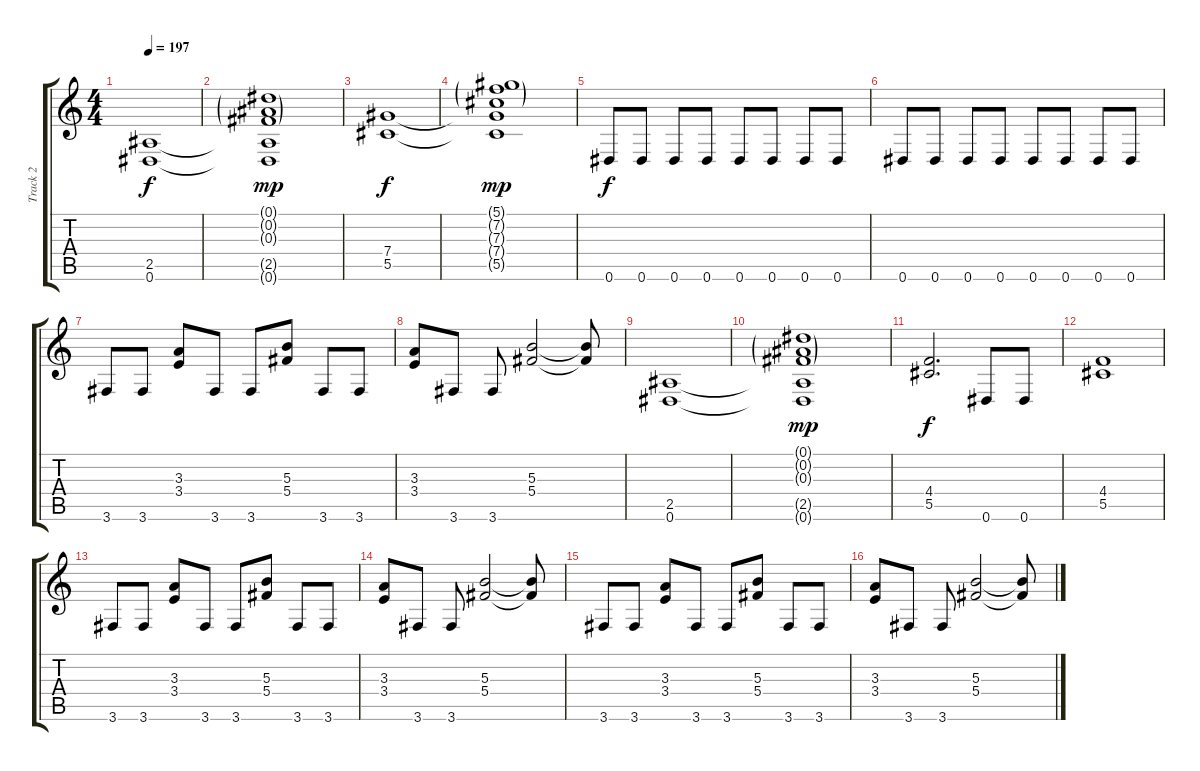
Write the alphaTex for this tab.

\track ("Track 2" "Track 2") {instrument overdrivenguitar}
\staff {score tabs}
\tuning (Eb4 Bb3 Gb3 Db3 Ab2 Eb2) {hide}
\ts (4 4)
\tempo 197
\clef g2
\ks c
(2.5 0.6).1{dy f} |
(0.1{g} 0.2{g} 0.3{g} 2.5{t} 0.6{t}).1{dy mp} |
(7.4 5.5).1{dy f} |
(5.1{g} 7.2{g} 7.3{g} 7.4{t} 5.5{t}).1{dy mp} |
0.6.8{dy f} 0.6.8 0.6.8 0.6.8 0.6.8 0.6.8 0.6.8 0.6.8 |
0.6.8 0.6.8 0.6.8 0.6.8 0.6.8 0.6.8 0.6.8 0.6.8 |
3.6.8 3.6.8 (3.3 3.4).8 3.6.8 3.6.8 (5.3 5.4).8 3.6.8 3.6.8 |
(3.3 3.4).8 3.6.8 3.6.8 (5.3 5.4).2 (5.3{t} 5.4{t}).8 |
(2.5 0.6).1 |
(0.1{g} 0.2{g} 0.3{g} 2.5{t} 0.6{t}).1{dy mp} |
(4.4 5.5).2{d dy f} 0.6.8 0.6.8 |
(4.4 5.5).1 |
3.6.8 3.6.8 (3.3 3.4).8 3.6.8 3.6.8 (5.3 5.4).8 3.6.8 3.6.8 |
(3.3 3.4).8 3.6.8 3.6.8 (5.3 5.4).2 (5.3{t} 5.4{t}).8 |
3.6.8 3.6.8 (3.3 3.4).8 3.6.8 3.6.8 (5.3 5.4).8 3.6.8 3.6.8 |
(3.3 3.4).8 3.6.8 3.6.8 (5.3 5.4).2 (5.3{t} 5.4{t}).8
